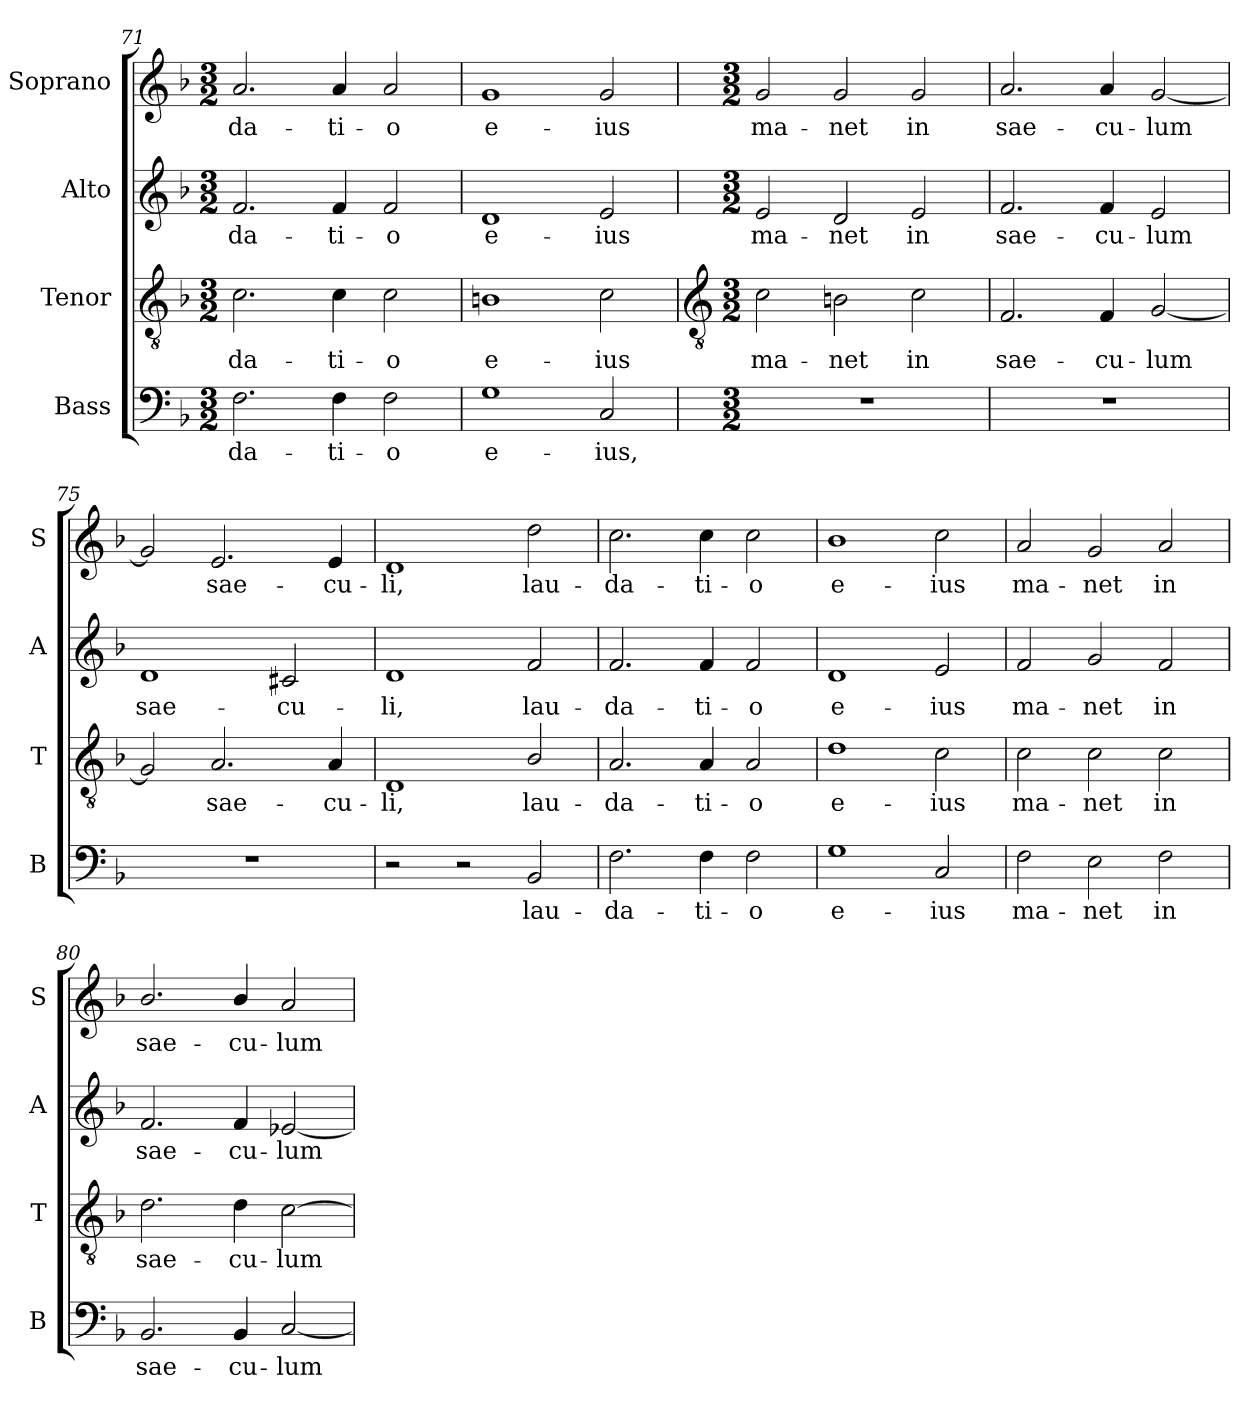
**kern	**text	**kern	**text	**kern	**text	**kern	**text
*part4	*part4	*part3	*part3	*part2	*part2	*part1	*part1
*staff4	*staff4	*staff3	*staff3	*staff2	*staff2	*staff1	*staff1
*I"Bass	*	*I"Tenor	*	*I"Alto	*	*I"Soprano	*
*I'B	*	*I'T	*	*I'A	*	*I'S	*
*clefF4	*	*clefGv2	*	*clefG2	*	*clefG2	*
*k[b-]	*	*k[b-]	*	*k[b-]	*	*k[b-]	*
*F:	*	*F:	*	*F:	*	*F:	*
*M3/2	*	*M3/2	*	*M3/2	*	*M3/2	*
=71	=71	=71	=71	=71	=71	=71	=71
!	!LO:LY:b	!	!LO:LY:b	!	!LO:LY:b	!	!LO:LY:b
2.F	-da-	2.c	-da-	2.f	-da-	2.a	-da-
!	!LO:LY:b	!	!LO:LY:b	!	!LO:LY:b	!	!LO:LY:b
4F	-ti-	4c	-ti-	4f	-ti-	4a	-ti-
!	!LO:LY:b	!	!LO:LY:b	!	!LO:LY:b	!	!LO:LY:b
2F	-o	2c	-o	2f	-o	2a	-o
=72	=72	=72	=72	=72	=72	=72	=72
!	!LO:LY:b	!	!LO:LY:b	!	!LO:LY:b	!	!LO:LY:b
1G	e-	1Bn	e-	1d	e-	1g	e-
!	!LO:LY:b	!	!LO:LY:b	!	!LO:LY:b	!	!LO:LY:b
2C	-ius,	2c	-ius	2e	-ius	2g	-ius
!!LO:LB:g=z
=73	=73	=73	=73	=73	=73	=73	=73
*	*	*clefGv2	*	*	*	*	*
*M3/2	*	*M3/2	*	*M3/2	*	*M3/2	*
!LO:N:vis=1	!	!	!LO:LY:b	!	!LO:LY:b	!	!LO:LY:b
1.r	.	2c	ma-	2e	ma-	2g	ma-
!	!	!	!LO:LY:b	!	!LO:LY:b	!	!LO:LY:b
.	.	2Bn	-net	2d	-net	2g	-net
!	!	!	!LO:LY:b	!	!LO:LY:b	!	!LO:LY:b
.	.	2c	in	2e	in	2g	in
=74	=74	=74	=74	=74	=74	=74	=74
!LO:N:vis=1	!	!	!LO:LY:b	!	!LO:LY:b	!	!LO:LY:b
1.r	.	2.F	sae-	2.f	sae-	2.a	sae-
!	!	!	!LO:LY:b	!	!LO:LY:b	!	!LO:LY:b
.	.	4F	-cu-	4f	-cu-	4a	-cu-
!	!	!	!LO:LY:b	!	!LO:LY:b	!	!LO:LY:b
.	.	[2G	-lum	2e	-lum	[2g	-lum
=75	=75	=75	=75	=75	=75	=75	=75
!LO:N:vis=1	!	!	!	!	!LO:LY:b	!	!
1.r	.	2G]	.	1d	sae-	2g]	.
!	!	!	!LO:LY:b	!	!	!	!LO:LY:b
.	.	2.A	sae-	.	.	2.e	sae-
!	!	!	!	!	!LO:LY:b	!	!
.	.	.	.	2c#X	-cu-	.	.
!	!	!	!LO:LY:b	!	!	!	!LO:LY:b
.	.	4A	-cu-	.	.	4e	-cu-
=76	=76	=76	=76	=76	=76	=76	=76
!	!	!	!LO:LY:b	!	!LO:LY:b	!	!LO:LY:b
2r	.	1D	-li,	1d	-li,	1d	-li,
2r	.	.	.	.	.	.	.
!	!LO:LY:b	!	!LO:LY:b	!	!LO:LY:b	!	!LO:LY:b
2BB-	lau-	2B-/	lau-	2f	lau-	2dd	lau-
=77	=77	=77	=77	=77	=77	=77	=77
!	!LO:LY:b	!	!LO:LY:b	!	!LO:LY:b	!	!LO:LY:b
2.F	-da-	2.A	-da-	2.f	-da-	2.cc	-da-
!	!LO:LY:b	!	!LO:LY:b	!	!LO:LY:b	!	!LO:LY:b
4F	-ti-	4A	-ti-	4f	-ti-	4cc	-ti-
!	!LO:LY:b	!	!LO:LY:b	!	!LO:LY:b	!	!LO:LY:b
2F	-o	2A	-o	2f	-o	2cc	-o
=78	=78	=78	=78	=78	=78	=78	=78
!	!LO:LY:b	!	!LO:LY:b	!	!LO:LY:b	!	!LO:LY:b
1G	e-	1d	e-	1d	e-	1b-	e-
!	!LO:LY:b	!	!LO:LY:b	!	!LO:LY:b	!	!LO:LY:b
2C	-ius	2c	-ius	2e	-ius	2cc	-ius
=79	=79	=79	=79	=79	=79	=79	=79
!	!LO:LY:b	!	!LO:LY:b	!	!LO:LY:b	!	!LO:LY:b
2F	ma-	2c	ma-	2f	ma-	2a	ma-
!	!LO:LY:b	!	!LO:LY:b	!	!LO:LY:b	!	!LO:LY:b
2E	-net	2c	-net	2g	-net	2g	-net
!	!LO:LY:b	!	!LO:LY:b	!	!LO:LY:b	!	!LO:LY:b
2F	in	2c	in	2f	in	2a	in
=80	=80	=80	=80	=80	=80	=80	=80
!	!LO:LY:b	!	!LO:LY:b	!	!LO:LY:b	!	!LO:LY:b
2.BB-	sae-	2.d	sae-	2.f	sae-	2.b-/	sae-
!	!LO:LY:b	!	!LO:LY:b	!	!LO:LY:b	!	!LO:LY:b
4BB-	-cu-	4d	-cu-	4f	-cu-	4b-/	-cu-
!	!LO:LY:b	!	!LO:LY:b	!	!LO:LY:b	!	!LO:LY:b
[2C	-lum	[2c	-lum	[2e-X	-lum	2a	-lum
=	=	=	=	=	=	=	=
*-	*-	*-	*-	*-	*-	*-	*-
